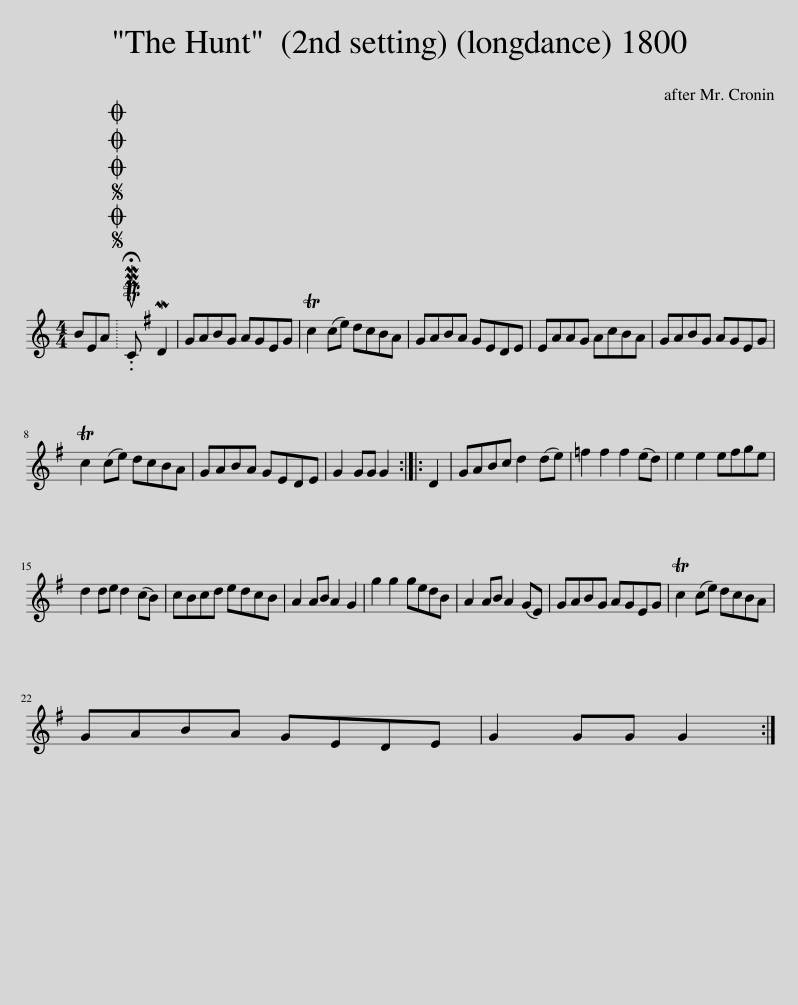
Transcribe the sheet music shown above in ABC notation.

X:1
L:1/8
M:4/4
I:linebreak $
K:C
V:1 treble
V:1
 BEA |SOSOOO .!fermata!PMTuC MD2 | GABG AGEG | Tc2 (ce) dcBA | GABA GEDE | %5
 EAAG AcBA | GABG AGEG |$ Tc2 (ce) dcBA | GABA GEDE | G2 GG G2 :: %10
 D2 | GABc d2 (de) | =f2 f2 f2 (ed) | e2 e2 e^fge |$ d2 de d2 (cB) | %15
 cBcd edcB | A2 AB A2 G2 | g2 g2 gedB | A2 AB A2 (GE) | GABG AGEG | %20
 Tc2 (ce) dcBA |$ GABA GEDE | G2 GG G2 :| %23
